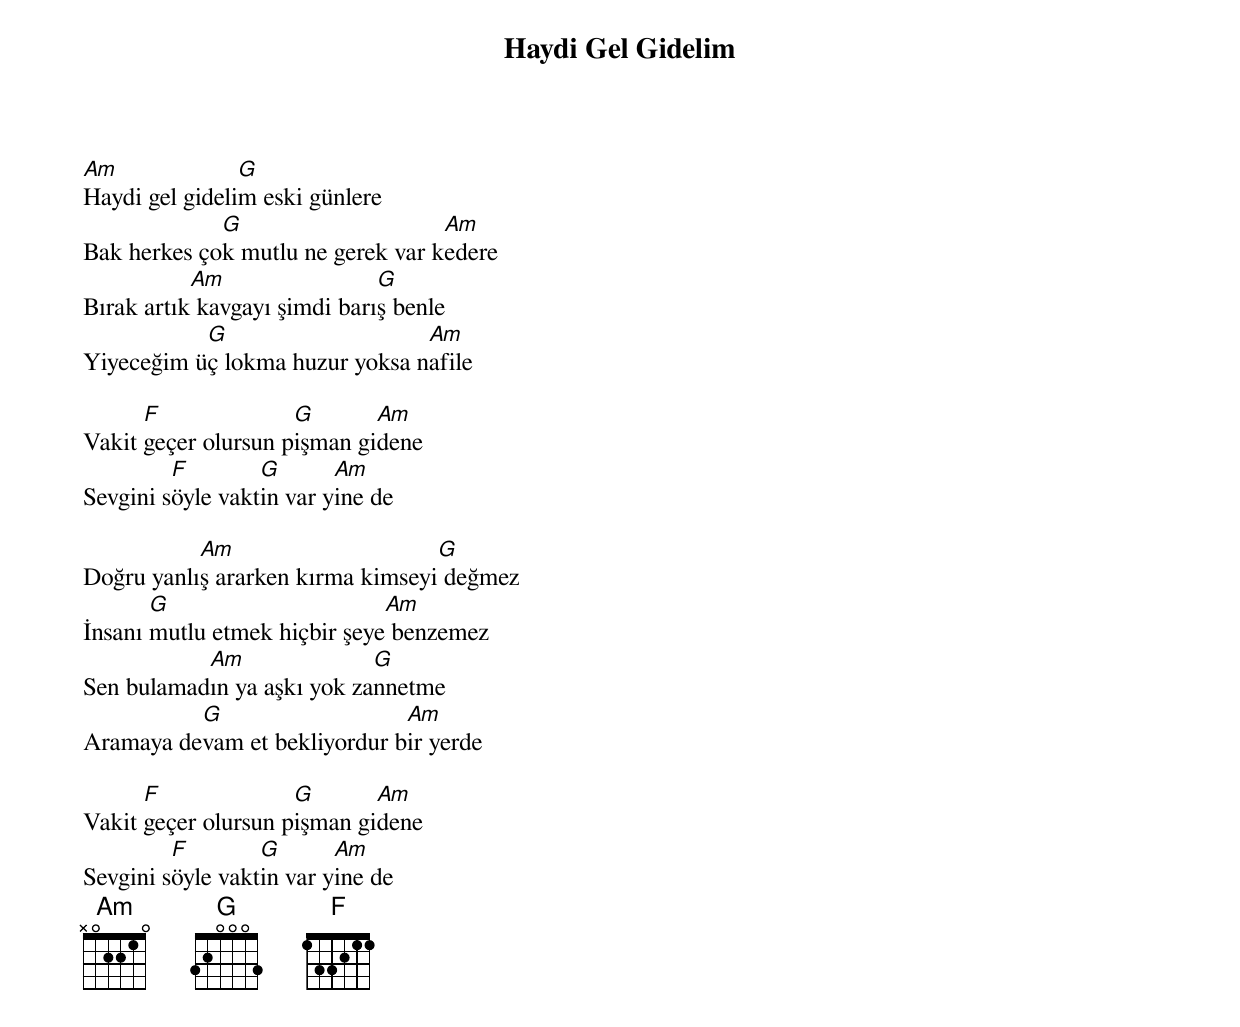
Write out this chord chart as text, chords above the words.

{title: Haydi Gel Gidelim}
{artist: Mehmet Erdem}

Am              G
Haydi gel gidelim eski günlere
             G                     Am
Bak herkes çok mutlu ne gerek var kedere
           Am                 G
Bırak artık kavgayı şimdi barış benle
           G                    Am
Yiyeceğim üç lokma huzur yoksa nafile

      F              G       Am
Vakit geçer olursun pişman gidene
         F        G       Am
Sevgini söyle vaktin var yine de

           Am                     G
Doğru yanlış ararken kırma kimseyi değmez
       G                      Am
İnsanı mutlu etmek hiçbir şeye benzemez
           Am               G
Sen bulamadın ya aşkı yok zannetme
          G                   Am
Aramaya devam et bekliyordur bir yerde

      F              G       Am
Vakit geçer olursun pişman gidene
         F        G       Am
Sevgini söyle vaktin var yine de
